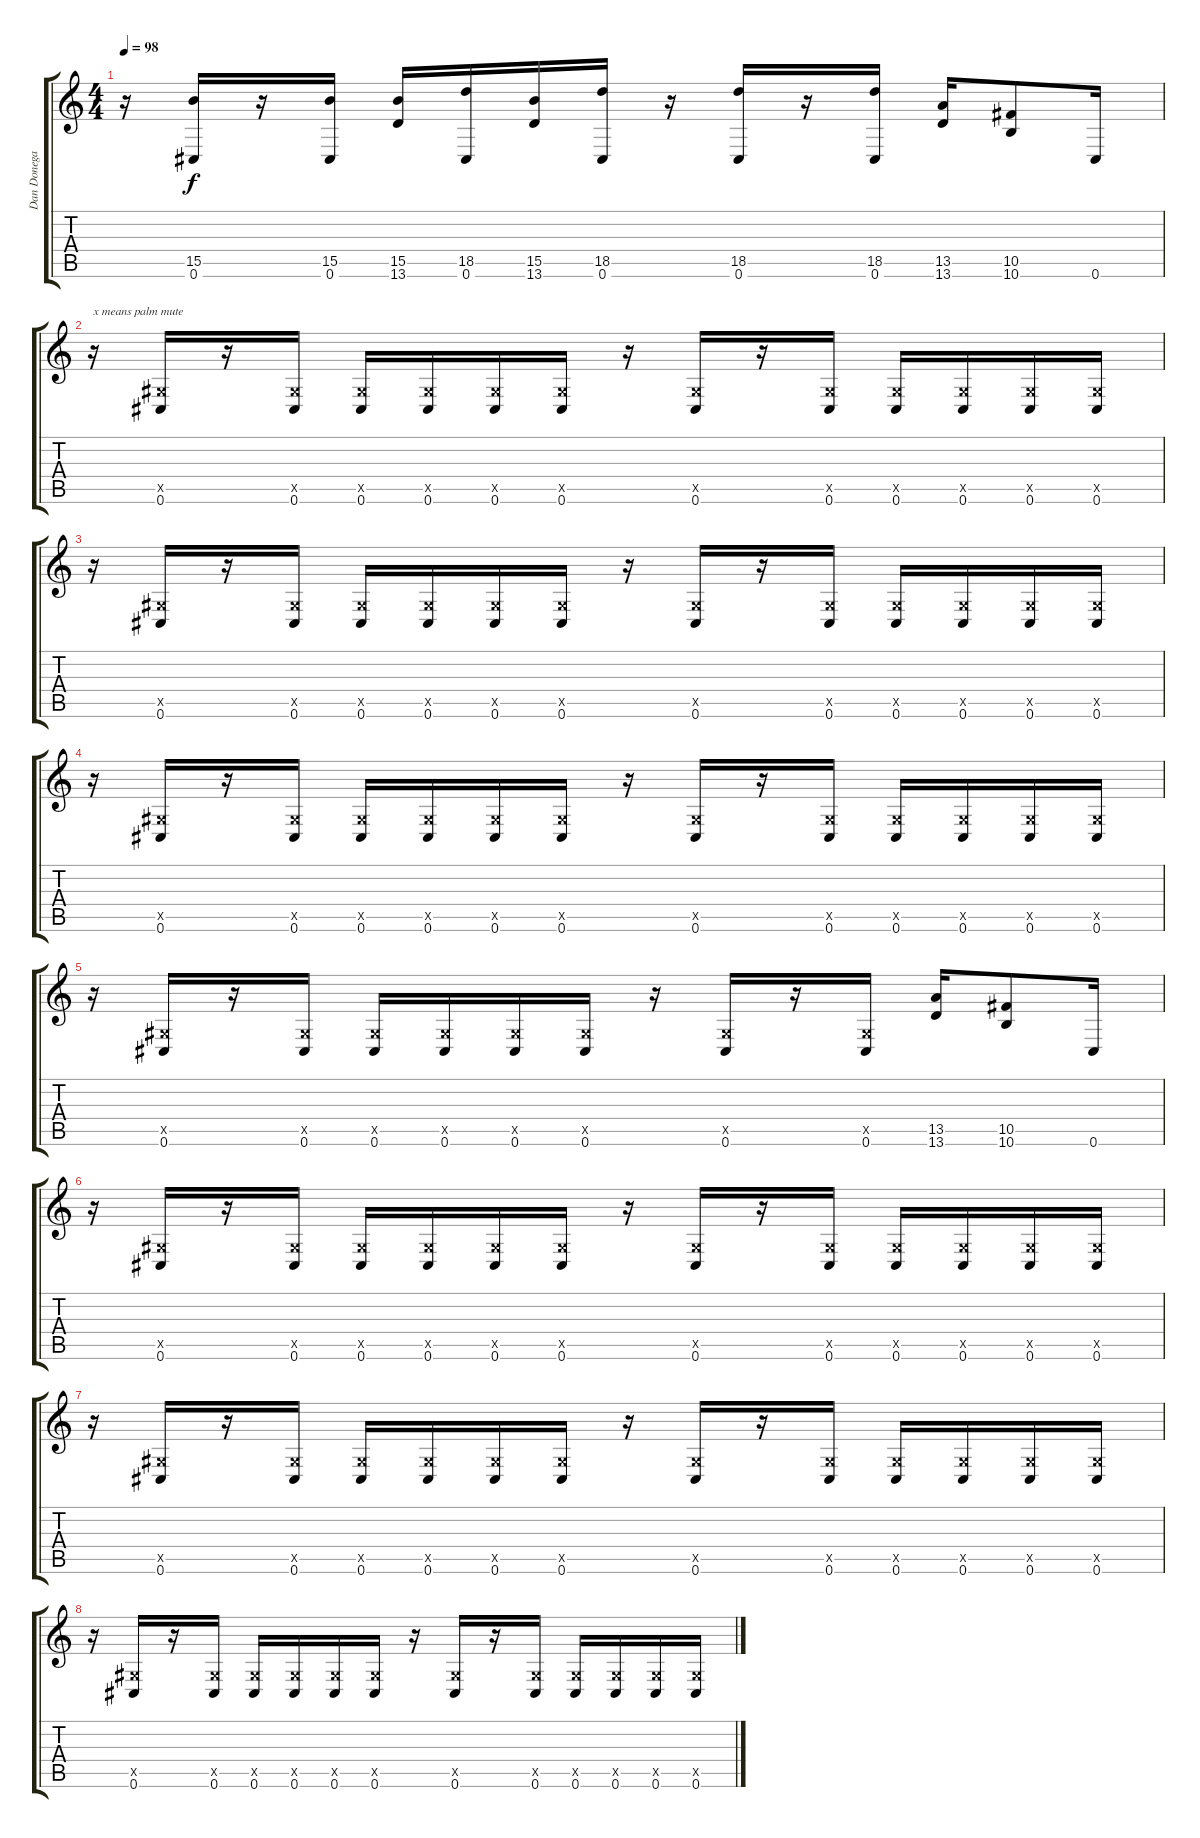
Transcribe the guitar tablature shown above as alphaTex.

\track ("Dan Donegan-Guitar" "Dan Donega") {instrument overdrivenguitar}
\staff {score tabs}
\tuning (Eb4 Bb3 Gb3 Db3 Ab2 Db2) {hide}
\ts (4 4)
\tempo 98
\clef g2
\ks c
r.16{dy f} (15.5 0.6).16 r.16 (15.5 0.6).16 (15.5 13.6).16 (18.5 0.6).16 (15.5 13.6).16 (18.5 0.6).16 r.16 (18.5 0.6).16 r.16 (18.5 0.6).16 (13.5 13.6).16 (10.5 10.6).8 0.6.16 |
r.16{txt "x means palm mute"} (0.5{x} 0.6).16 r.16 (0.5{x} 0.6).16 (0.5{x} 0.6).16 (0.5{x} 0.6).16 (0.5{x} 0.6).16 (0.5{x} 0.6).16 r.16 (0.5{x} 0.6).16 r.16 (0.5{x} 0.6).16 (0.5{x} 0.6).16 (0.5{x} 0.6).16 (0.5{x} 0.6).16 (0.5{x} 0.6).16 |
r.16 (0.5{x} 0.6).16 r.16 (0.5{x} 0.6).16 (0.5{x} 0.6).16 (0.5{x} 0.6).16 (0.5{x} 0.6).16 (0.5{x} 0.6).16 r.16 (0.5{x} 0.6).16 r.16 (0.5{x} 0.6).16 (0.5{x} 0.6).16 (0.5{x} 0.6).16 (0.5{x} 0.6).16 (0.5{x} 0.6).16 |
r.16 (0.5{x} 0.6).16 r.16 (0.5{x} 0.6).16 (0.5{x} 0.6).16 (0.5{x} 0.6).16 (0.5{x} 0.6).16 (0.5{x} 0.6).16 r.16 (0.5{x} 0.6).16 r.16 (0.5{x} 0.6).16 (0.5{x} 0.6).16 (0.5{x} 0.6).16 (0.5{x} 0.6).16 (0.5{x} 0.6).16 |
r.16 (0.5{x} 0.6).16 r.16 (0.5{x} 0.6).16 (0.5{x} 0.6).16 (0.5{x} 0.6).16 (0.5{x} 0.6).16 (0.5{x} 0.6).16 r.16 (0.5{x} 0.6).16 r.16 (0.5{x} 0.6).16 (13.5 13.6).16 (10.5 10.6).8 0.6.16 |
r.16 (0.5{x} 0.6).16 r.16 (0.5{x} 0.6).16 (0.5{x} 0.6).16 (0.5{x} 0.6).16 (0.5{x} 0.6).16 (0.5{x} 0.6).16 r.16 (0.5{x} 0.6).16 r.16 (0.5{x} 0.6).16 (0.5{x} 0.6).16 (0.5{x} 0.6).16 (0.5{x} 0.6).16 (0.5{x} 0.6).16 |
r.16 (0.5{x} 0.6).16 r.16 (0.5{x} 0.6).16 (0.5{x} 0.6).16 (0.5{x} 0.6).16 (0.5{x} 0.6).16 (0.5{x} 0.6).16 r.16 (0.5{x} 0.6).16 r.16 (0.5{x} 0.6).16 (0.5{x} 0.6).16 (0.5{x} 0.6).16 (0.5{x} 0.6).16 (0.5{x} 0.6).16 |
r.16 (0.5{x} 0.6).16 r.16 (0.5{x} 0.6).16 (0.5{x} 0.6).16 (0.5{x} 0.6).16 (0.5{x} 0.6).16 (0.5{x} 0.6).16 r.16 (0.5{x} 0.6).16 r.16 (0.5{x} 0.6).16 (0.5{x} 0.6).16 (0.5{x} 0.6).16 (0.5{x} 0.6).16 (0.5{x} 0.6).16
